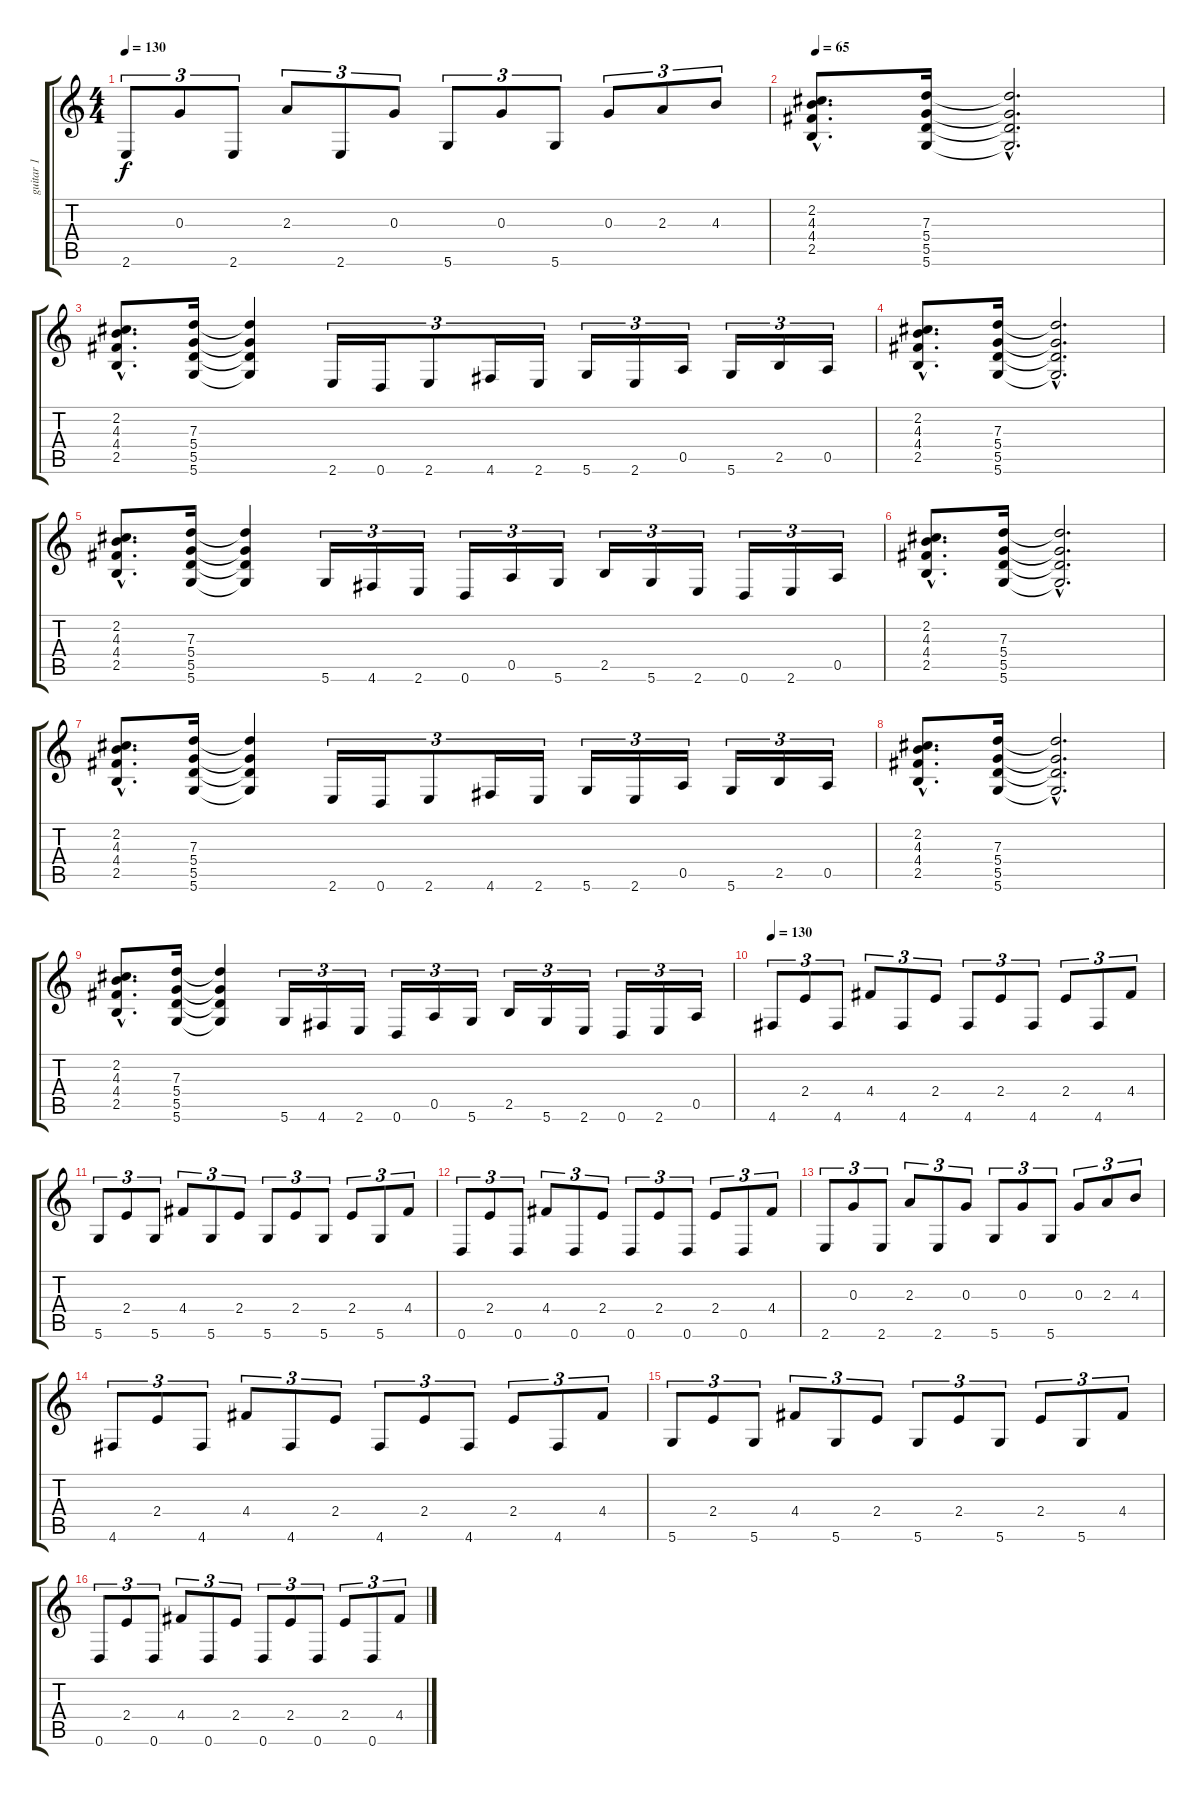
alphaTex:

\track ("guitar 1" "guitar 1") {instrument overdrivenguitar}
\staff {score tabs}
\tuning (E4 B3 G3 D3 A2 D2) {hide}
\ts (4 4)
\tempo 130
\clef g2
\ks c
2.6.8{tu (3 2) dy f} 0.3.8{tu (3 2)} 2.6.8{tu (3 2)} 2.3.8{tu (3 2)} 2.6.8{tu (3 2)} 0.3.8{tu (3 2)} 5.6.8{tu (3 2)} 0.3.8{tu (3 2)} 5.6.8{tu (3 2)} 0.3.8{tu (3 2)} 2.3.8{tu (3 2)} 4.3.8{tu (3 2)} |
\tempo 65
(2.2{hac} 4.3{hac} 4.4{hac} 2.5{hac}).8{d} (7.3 5.4 5.5 5.6).16 (7.3{hac t} 5.4{hac t} 5.5{hac t} 5.6{hac t}).2{d} |
(2.2{hac} 4.3{hac} 4.4{hac} 2.5{hac}).8{d} (7.3 5.4 5.5 5.6).16 (7.3{t} 5.4{t} 5.5{t} 5.6{t}).4 2.6.16{tu (3 2)} 0.6.16{tu (3 2)} 2.6.8{tu (3 2)} 4.6.16{tu (3 2)} 2.6.16{tu (3 2)} 5.6.16{tu (3 2)} 2.6.16{tu (3 2)} 0.5.16{tu (3 2)} 5.6.16{tu (3 2)} 2.5.16{tu (3 2)} 0.5.16{tu (3 2)} |
(2.2{hac} 4.3{hac} 4.4{hac} 2.5{hac}).8{d} (7.3 5.4 5.5 5.6).16 (7.3{hac t} 5.4{hac t} 5.5{hac t} 5.6{hac t}).2{d} |
(2.2{hac} 4.3{hac} 4.4{hac} 2.5{hac}).8{d} (7.3 5.4 5.5 5.6).16 (7.3{t} 5.4{t} 5.5{t} 5.6{t}).4 5.6.16{tu (3 2)} 4.6.16{tu (3 2)} 2.6.16{tu (3 2)} 0.6.16{tu (3 2)} 0.5.16{tu (3 2)} 5.6.16{tu (3 2)} 2.5.16{tu (3 2)} 5.6.16{tu (3 2)} 2.6.16{tu (3 2)} 0.6.16{tu (3 2)} 2.6.16{tu (3 2)} 0.5.16{tu (3 2)} |
(2.2{hac} 4.3{hac} 4.4{hac} 2.5{hac}).8{d} (7.3 5.4 5.5 5.6).16 (7.3{hac t} 5.4{hac t} 5.5{hac t} 5.6{hac t}).2{d} |
(2.2{hac} 4.3{hac} 4.4{hac} 2.5{hac}).8{d} (7.3 5.4 5.5 5.6).16 (7.3{t} 5.4{t} 5.5{t} 5.6{t}).4 2.6.16{tu (3 2)} 0.6.16{tu (3 2)} 2.6.8{tu (3 2)} 4.6.16{tu (3 2)} 2.6.16{tu (3 2)} 5.6.16{tu (3 2)} 2.6.16{tu (3 2)} 0.5.16{tu (3 2)} 5.6.16{tu (3 2)} 2.5.16{tu (3 2)} 0.5.16{tu (3 2)} |
(2.2{hac} 4.3{hac} 4.4{hac} 2.5{hac}).8{d} (7.3 5.4 5.5 5.6).16 (7.3{hac t} 5.4{hac t} 5.5{hac t} 5.6{hac t}).2{d} |
(2.2{hac} 4.3{hac} 4.4{hac} 2.5{hac}).8{d} (7.3 5.4 5.5 5.6).16 (7.3{t} 5.4{t} 5.5{t} 5.6{t}).4 5.6.16{tu (3 2)} 4.6.16{tu (3 2)} 2.6.16{tu (3 2)} 0.6.16{tu (3 2)} 0.5.16{tu (3 2)} 5.6.16{tu (3 2)} 2.5.16{tu (3 2)} 5.6.16{tu (3 2)} 2.6.16{tu (3 2)} 0.6.16{tu (3 2)} 2.6.16{tu (3 2)} 0.5.16{tu (3 2)} |
\tempo 130
4.6.8{tu (3 2)} 2.4.8{tu (3 2)} 4.6.8{tu (3 2)} 4.4.8{tu (3 2)} 4.6.8{tu (3 2)} 2.4.8{tu (3 2)} 4.6.8{tu (3 2)} 2.4.8{tu (3 2)} 4.6.8{tu (3 2)} 2.4.8{tu (3 2)} 4.6.8{tu (3 2)} 4.4.8{tu (3 2)} |
5.6.8{tu (3 2)} 2.4.8{tu (3 2)} 5.6.8{tu (3 2)} 4.4.8{tu (3 2)} 5.6.8{tu (3 2)} 2.4.8{tu (3 2)} 5.6.8{tu (3 2)} 2.4.8{tu (3 2)} 5.6.8{tu (3 2)} 2.4.8{tu (3 2)} 5.6.8{tu (3 2)} 4.4.8{tu (3 2)} |
0.6.8{tu (3 2)} 2.4.8{tu (3 2)} 0.6.8{tu (3 2)} 4.4.8{tu (3 2)} 0.6.8{tu (3 2)} 2.4.8{tu (3 2)} 0.6.8{tu (3 2)} 2.4.8{tu (3 2)} 0.6.8{tu (3 2)} 2.4.8{tu (3 2)} 0.6.8{tu (3 2)} 4.4.8{tu (3 2)} |
2.6.8{tu (3 2)} 0.3.8{tu (3 2)} 2.6.8{tu (3 2)} 2.3.8{tu (3 2)} 2.6.8{tu (3 2)} 0.3.8{tu (3 2)} 5.6.8{tu (3 2)} 0.3.8{tu (3 2)} 5.6.8{tu (3 2)} 0.3.8{tu (3 2)} 2.3.8{tu (3 2)} 4.3.8{tu (3 2)} |
4.6.8{tu (3 2)} 2.4.8{tu (3 2)} 4.6.8{tu (3 2)} 4.4.8{tu (3 2)} 4.6.8{tu (3 2)} 2.4.8{tu (3 2)} 4.6.8{tu (3 2)} 2.4.8{tu (3 2)} 4.6.8{tu (3 2)} 2.4.8{tu (3 2)} 4.6.8{tu (3 2)} 4.4.8{tu (3 2)} |
5.6.8{tu (3 2)} 2.4.8{tu (3 2)} 5.6.8{tu (3 2)} 4.4.8{tu (3 2)} 5.6.8{tu (3 2)} 2.4.8{tu (3 2)} 5.6.8{tu (3 2)} 2.4.8{tu (3 2)} 5.6.8{tu (3 2)} 2.4.8{tu (3 2)} 5.6.8{tu (3 2)} 4.4.8{tu (3 2)} |
0.6.8{tu (3 2)} 2.4.8{tu (3 2)} 0.6.8{tu (3 2)} 4.4.8{tu (3 2)} 0.6.8{tu (3 2)} 2.4.8{tu (3 2)} 0.6.8{tu (3 2)} 2.4.8{tu (3 2)} 0.6.8{tu (3 2)} 2.4.8{tu (3 2)} 0.6.8{tu (3 2)} 4.4.8{tu (3 2)}
